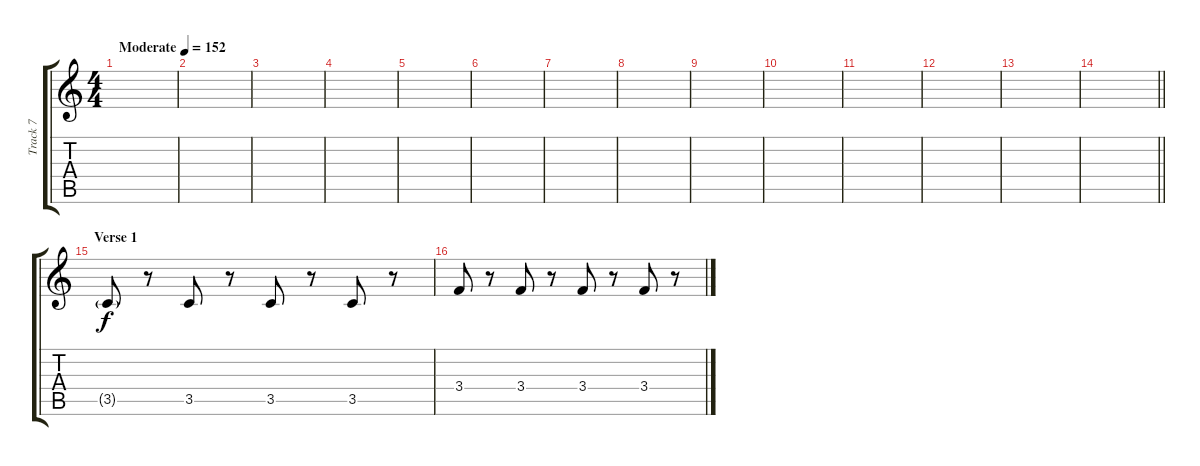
\track ("Track 7" "Track 7") {instrument acousticguitarnylon}
\staff {score tabs}
\tuning (E4 B3 G3 D3 A2 E2) {hide}
\ts (4 4)
\tempo (152 "Moderate")
\clef g2
\ks c
|
|
|
|
|
|
|
|
|
|
|
|
|
\barLineRight lightlight
|
\section ("" "Verse 1")
3.5{g}.8 r.8 3.5.8{dy f} r.8 3.5.8 r.8 3.5.8 r.8 |
3.4.8 r.8 3.4.8 r.8 3.4.8 r.8 3.4.8 r.8
